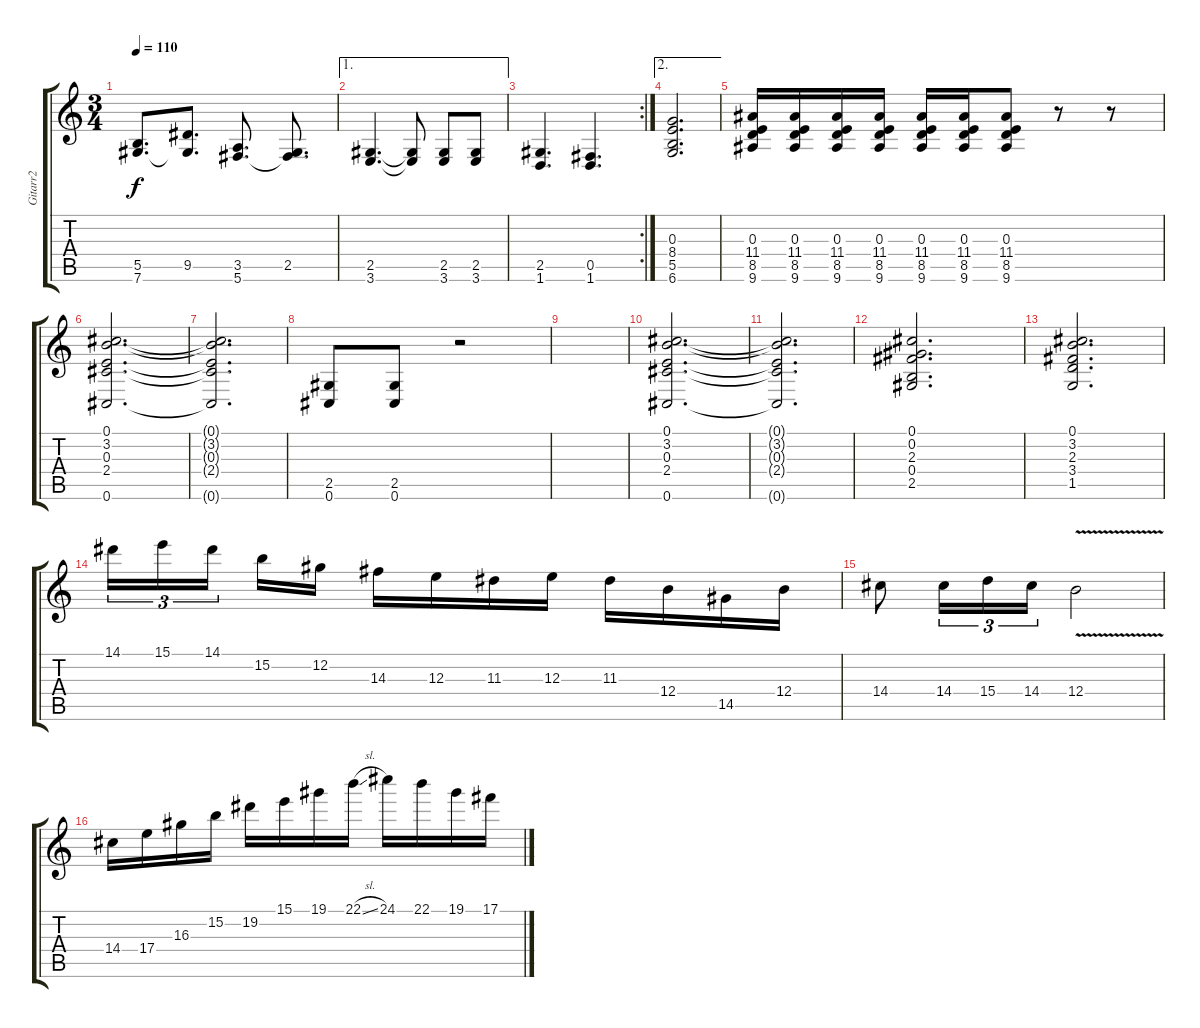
\track ("Gitarr2" "Gitarr2") {instrument overdrivenguitar}
\staff {score tabs}
\tuning (Db4 Ab3 E3 B2 Gb2 Db2) {hide}
\ts (3 4)
\tempo 110
\clef g2
\ks c
(5.5 7.6).8{d dy f} (9.5 7.6{t}).8{d} (3.5 5.6).8{d} (2.5 5.6{t}).8{d} |
\ae 1
(2.5 3.6).4{d} (2.5{t} 3.6{t}).8 (2.5 3.6).8 (2.5 3.6).8 |
\rc 2
(2.5 1.6).4{d} (0.5 1.6).4{d} |
\ae 2
(0.3 8.4 5.5 6.6).2{d} |
(0.3 11.4 8.5 9.6).16 (0.3 11.4 8.5 9.6).16 (0.3 11.4 8.5 9.6).16 (0.3 11.4 8.5 9.6).16 (0.3 11.4 8.5 9.6).16 (0.3 11.4 8.5 9.6).16 (0.3 11.4 8.5 9.6).8 r.8 r.8 |
(0.1 3.2 0.3 2.4 0.6).2{d} |
(0.1{t} 3.2{t} 0.3{t} 2.4{t} 0.6{t}).2{d} |
(2.5 0.6).8 (2.5 0.6).8 r.2 |
|
(0.1 3.2 0.3 2.4 0.6).2{d} |
(0.1{t} 3.2{t} 0.3{t} 2.4{t} 0.6{t}).2{d} |
(0.1 0.2 2.3 0.4 2.5).2{d} |
(0.1 3.2 2.3 3.4 1.5).2{d} |
14.1.16{tu (3 2)} 15.1.16{tu (3 2)} 14.1.16{tu (3 2) beam splitsecondary} 15.2.16 12.2.16 14.3.16 12.3.16 11.3.16 12.3.16 11.3.16 12.4.16 14.5.16 12.4.16 |
14.4.8 14.4.16{tu (3 2)} 15.4.16{tu (3 2)} 14.4.16{tu (3 2)} 12.4{v}.2 |
14.4.16 17.4.16 16.3.16 15.2.16 19.2.16 15.1.16 19.1.16 22.1{sl}.16 24.1.16 22.1.16 19.1.16 17.1.16
